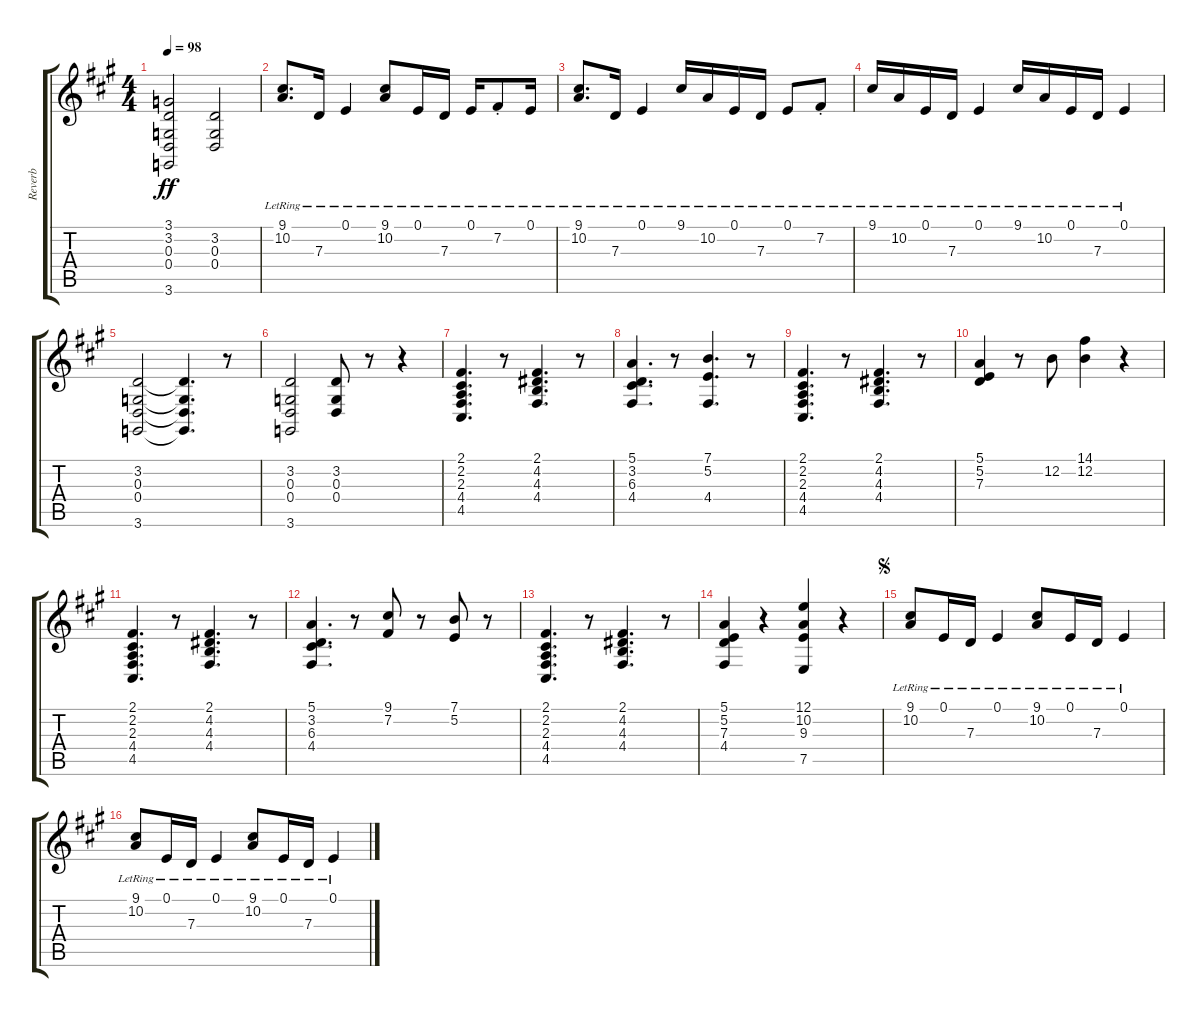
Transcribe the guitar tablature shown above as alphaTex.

\track ("Reverb" "Reverb") {instrument fx7echoes}
\staff {score tabs}
\tuning (E4 B3 G3 D3 A2 E2) {hide}
\ts (4 4)
\tempo 98
\clef g2
\ks a
(3.1 3.2 0.3 0.4 3.6).2{dy ff} (3.2 0.3 0.4).2 |
(9.1{lr} 10.2{lr}).8{d} 7.3{lr}.16 0.1{lr}.4 (9.1{lr} 10.2{lr}).8 0.1{lr}.16 7.3{lr}.16 0.1{lr}.16 7.2{st lr}.8 0.1{lr}.16 |
(9.1{lr} 10.2{lr}).8{d} 7.3{lr}.16 0.1{lr}.4 9.1{lr}.16 10.2{lr}.16 0.1{lr}.16 7.3{lr}.16 0.1{lr}.8 7.2{st lr}.8 |
9.1{lr}.16 10.2{lr}.16 0.1{lr}.16 7.3{lr}.16 0.1{lr}.4 9.1{lr}.16 10.2{lr}.16 0.1{lr}.16 7.3{lr}.16 0.1{lr}.4 |
(3.2 0.3 0.4 3.6).2 (3.2{t} 0.3{t} 0.4{t} 3.6{t}).4{d} r.8 |
(3.2 0.3 0.4 3.6).2 (3.2 0.3 0.4).8 r.8 r.4 |
(2.1 2.2 2.3 4.4 4.5).4{d} r.8 (2.1 4.2 4.3 4.4).4{d} r.8 |
(5.1 3.2 6.3 4.4).4{d} r.8 (7.1 5.2 4.4).4{d} r.8 |
(2.1 2.2 2.3 4.4 4.5).4{d} r.8 (2.1 4.2 4.3 4.4).4{d} r.8 |
(5.1 5.2 7.3).4 r.8 12.2.8 (14.1 12.2).4 r.4 |
(2.1 2.2 2.3 4.4 4.5).4{d} r.8 (2.1 4.2 4.3 4.4).4{d} r.8 |
(5.1 3.2 6.3 4.4).4{d} r.8 (9.1 7.2).8 r.8 (7.1 5.2).8 r.8 |
(2.1 2.2 2.3 4.4 4.5).4{d} r.8 (2.1 4.2 4.3 4.4).4{d} r.8 |
(5.1 5.2 7.3 4.4).4 r.4 (12.1 10.2 9.3 7.5).4 r.4 |
\jump segno
(9.1{lr} 10.2{lr}).8 0.1{lr}.16 7.3{lr}.16 0.1{lr}.4 (9.1{lr} 10.2{lr}).8 0.1{lr}.16 7.3{lr}.16 0.1{lr}.4 |
(9.1{lr} 10.2{lr}).8 0.1{lr}.16 7.3{lr}.16 0.1{lr}.4 (9.1{lr} 10.2{lr}).8 0.1{lr}.16 7.3{lr}.16 0.1{lr}.4
